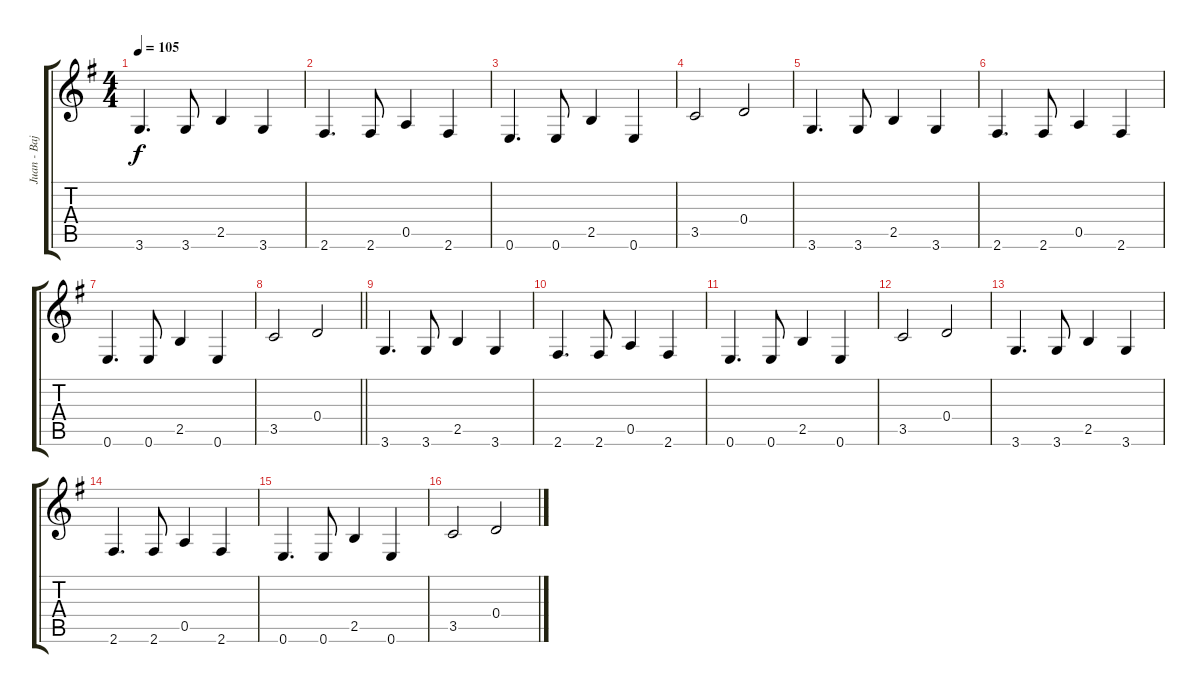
\track ("Juan - Bajo" "Juan - Baj") {instrument acousticbass}
\staff {score tabs}
\tuning (E4 B3 G3 D3 A2 E2) {hide}
\ts (4 4)
\tempo 105
\clef g2
\ks g
3.6.4{d dy f} 3.6.8 2.5.4 3.6.4 |
2.6.4{d} 2.6.8 0.5.4 2.6.4 |
0.6.4{d} 0.6.8 2.5.4 0.6.4 |
3.5.2 0.4.2 |
3.6.4{d} 3.6.8 2.5.4 3.6.4 |
2.6.4{d} 2.6.8 0.5.4 2.6.4 |
0.6.4{d} 0.6.8 2.5.4 0.6.4 |
\barLineRight lightlight
3.5.2 0.4.2 |
3.6.4{d} 3.6.8 2.5.4 3.6.4 |
2.6.4{d} 2.6.8 0.5.4 2.6.4 |
0.6.4{d} 0.6.8 2.5.4 0.6.4 |
3.5.2 0.4.2 |
3.6.4{d} 3.6.8 2.5.4 3.6.4 |
2.6.4{d} 2.6.8 0.5.4 2.6.4 |
0.6.4{d} 0.6.8 2.5.4 0.6.4 |
3.5.2 0.4.2
